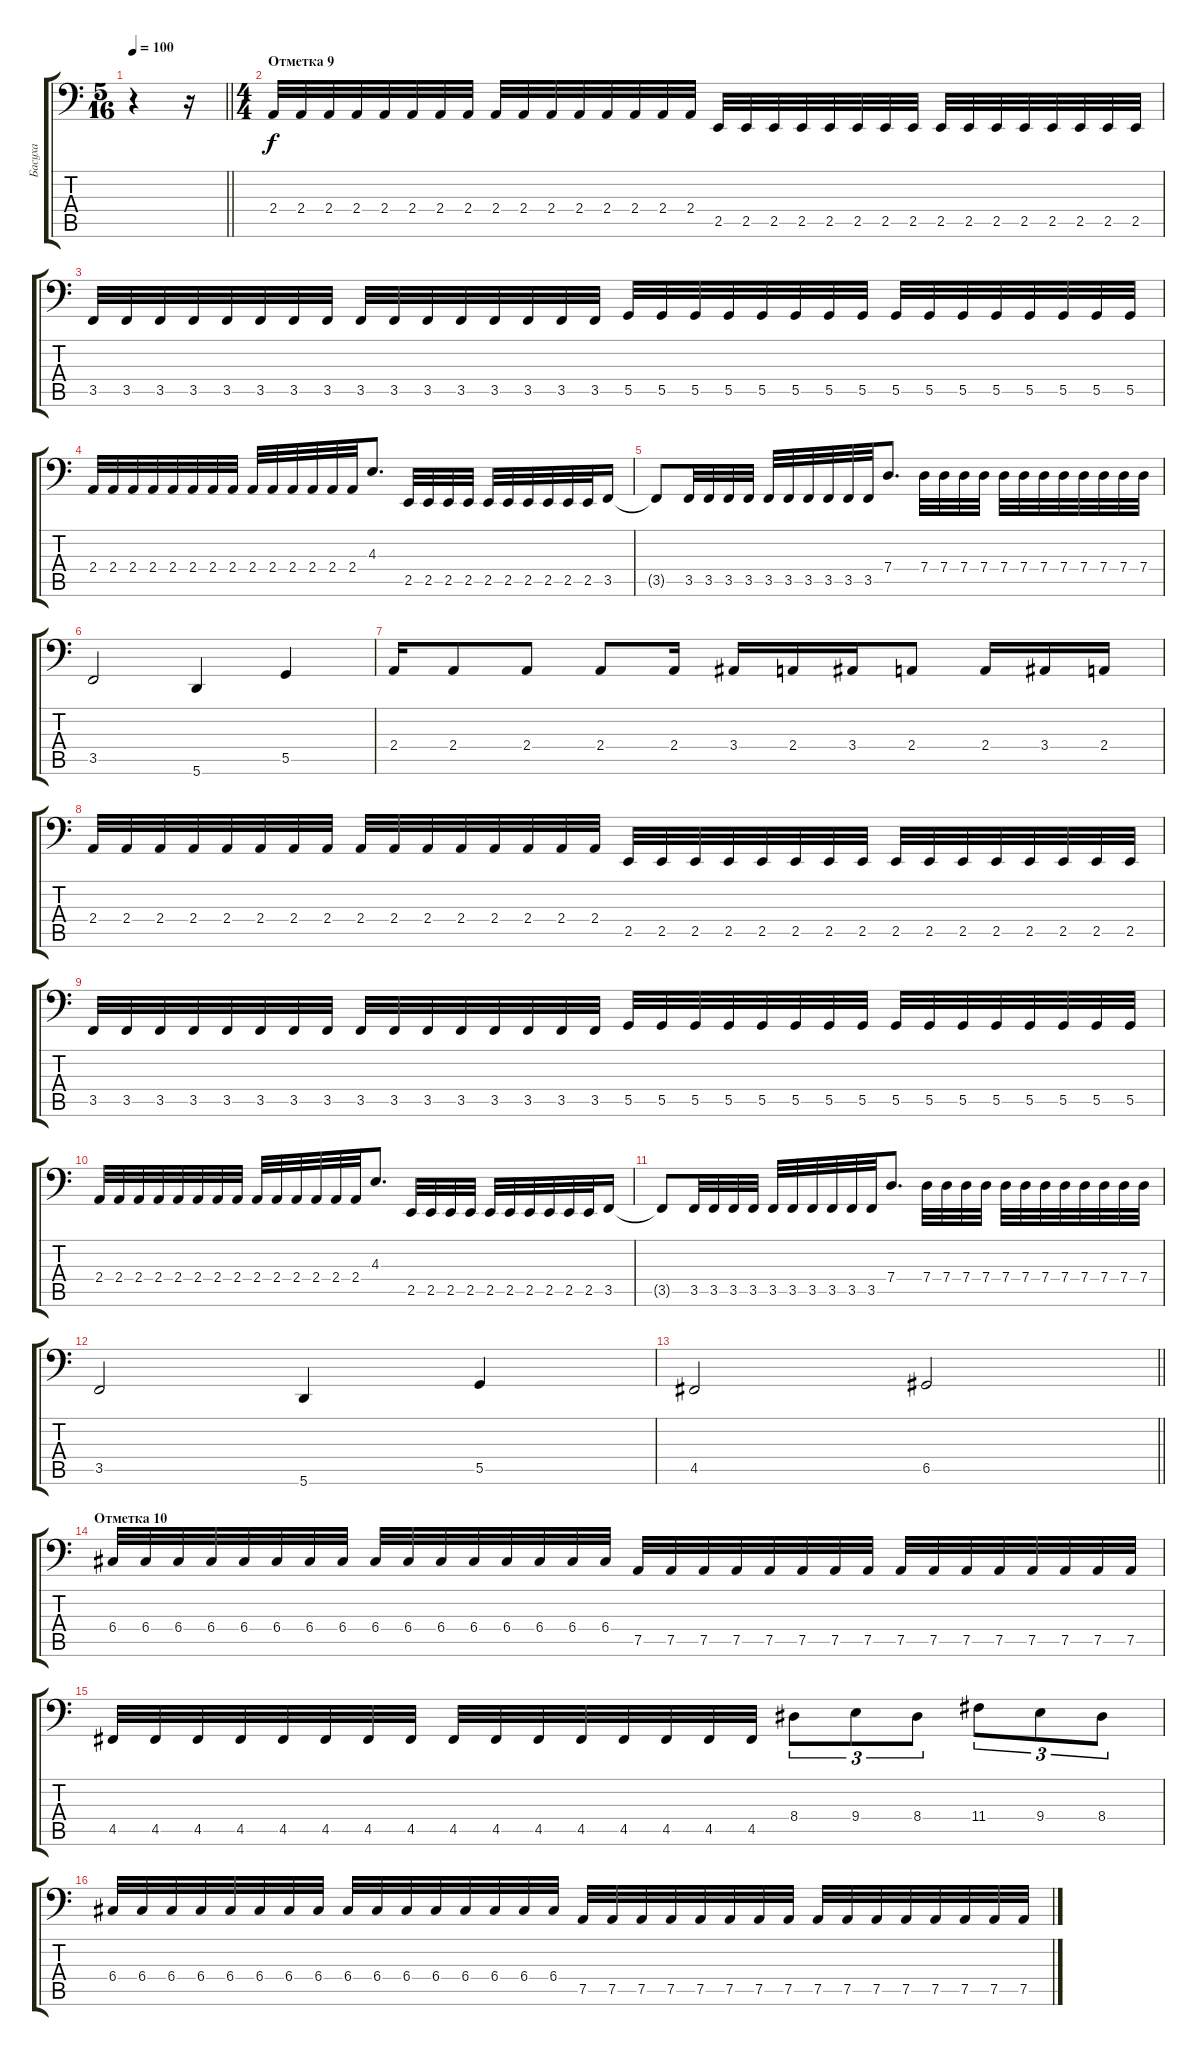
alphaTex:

\track ("Басуха" "Басуха") {instrument electricbassfinger}
\staff {score tabs}
\tuning (Bb2 F2 C2 G1 D1 A0) {hide}
\ts (5 16)
\tempo 100
\clef f4
\barLineRight lightlight
\ks c
r.4{dy f} r.16 |
\ts (4 4)
\section ("" "Отметка 9")
2.4.32 2.4.32 2.4.32 2.4.32 2.4.32 2.4.32 2.4.32 2.4.32 2.4.32 2.4.32 2.4.32 2.4.32 2.4.32 2.4.32 2.4.32 2.4.32 2.5.32 2.5.32 2.5.32 2.5.32 2.5.32 2.5.32 2.5.32 2.5.32 2.5.32 2.5.32 2.5.32 2.5.32 2.5.32 2.5.32 2.5.32 2.5.32 |
3.5.32 3.5.32 3.5.32 3.5.32 3.5.32 3.5.32 3.5.32 3.5.32 3.5.32 3.5.32 3.5.32 3.5.32 3.5.32 3.5.32 3.5.32 3.5.32 5.5.32 5.5.32 5.5.32 5.5.32 5.5.32 5.5.32 5.5.32 5.5.32 5.5.32 5.5.32 5.5.32 5.5.32 5.5.32 5.5.32 5.5.32 5.5.32 |
2.4.32 2.4.32 2.4.32 2.4.32 2.4.32 2.4.32 2.4.32 2.4.32 2.4.32 2.4.32 2.4.32 2.4.32 2.4.32 2.4.32 4.3.8{d} 2.5.32 2.5.32 2.5.32 2.5.32 2.5.32 2.5.32 2.5.32 2.5.32 2.5.32 2.5.32 3.5.16 |
3.5{t}.8 3.5.32 3.5.32 3.5.32 3.5.32 3.5.32 3.5.32 3.5.32 3.5.32 3.5.32 3.5.32 7.4.8{d} 7.4.32 7.4.32 7.4.32 7.4.32 7.4.32 7.4.32 7.4.32 7.4.32 7.4.32 7.4.32 7.4.32 7.4.32 |
3.5.2 5.6.4 5.5.4 |
2.4.16 2.4.8 2.4.8 2.4.8 2.4.16 3.4.16 2.4.16 3.4.16 2.4.8 2.4.16 3.4.16 2.4.16 |
2.4.32 2.4.32 2.4.32 2.4.32 2.4.32 2.4.32 2.4.32 2.4.32 2.4.32 2.4.32 2.4.32 2.4.32 2.4.32 2.4.32 2.4.32 2.4.32 2.5.32 2.5.32 2.5.32 2.5.32 2.5.32 2.5.32 2.5.32 2.5.32 2.5.32 2.5.32 2.5.32 2.5.32 2.5.32 2.5.32 2.5.32 2.5.32 |
3.5.32 3.5.32 3.5.32 3.5.32 3.5.32 3.5.32 3.5.32 3.5.32 3.5.32 3.5.32 3.5.32 3.5.32 3.5.32 3.5.32 3.5.32 3.5.32 5.5.32 5.5.32 5.5.32 5.5.32 5.5.32 5.5.32 5.5.32 5.5.32 5.5.32 5.5.32 5.5.32 5.5.32 5.5.32 5.5.32 5.5.32 5.5.32 |
2.4.32 2.4.32 2.4.32 2.4.32 2.4.32 2.4.32 2.4.32 2.4.32 2.4.32 2.4.32 2.4.32 2.4.32 2.4.32 2.4.32 4.3.8{d} 2.5.32 2.5.32 2.5.32 2.5.32 2.5.32 2.5.32 2.5.32 2.5.32 2.5.32 2.5.32 3.5.16 |
3.5{t}.8 3.5.32 3.5.32 3.5.32 3.5.32 3.5.32 3.5.32 3.5.32 3.5.32 3.5.32 3.5.32 7.4.8{d} 7.4.32 7.4.32 7.4.32 7.4.32 7.4.32 7.4.32 7.4.32 7.4.32 7.4.32 7.4.32 7.4.32 7.4.32 |
3.5.2 5.6.4 5.5.4 |
\barLineRight lightlight
4.5.2 6.5.2 |
\section ("" "Отметка 10")
6.4.32 6.4.32 6.4.32 6.4.32 6.4.32 6.4.32 6.4.32 6.4.32 6.4.32 6.4.32 6.4.32 6.4.32 6.4.32 6.4.32 6.4.32 6.4.32 7.5.32 7.5.32 7.5.32 7.5.32 7.5.32 7.5.32 7.5.32 7.5.32 7.5.32 7.5.32 7.5.32 7.5.32 7.5.32 7.5.32 7.5.32 7.5.32 |
4.5.32 4.5.32 4.5.32 4.5.32 4.5.32 4.5.32 4.5.32 4.5.32 4.5.32 4.5.32 4.5.32 4.5.32 4.5.32 4.5.32 4.5.32 4.5.32 8.4.8{tu (3 2)} 9.4.8{tu (3 2)} 8.4.8{tu (3 2)} 11.4.8{tu (3 2)} 9.4.8{tu (3 2)} 8.4.8{tu (3 2)} |
6.4.32 6.4.32 6.4.32 6.4.32 6.4.32 6.4.32 6.4.32 6.4.32 6.4.32 6.4.32 6.4.32 6.4.32 6.4.32 6.4.32 6.4.32 6.4.32 7.5.32 7.5.32 7.5.32 7.5.32 7.5.32 7.5.32 7.5.32 7.5.32 7.5.32 7.5.32 7.5.32 7.5.32 7.5.32 7.5.32 7.5.32 7.5.32
